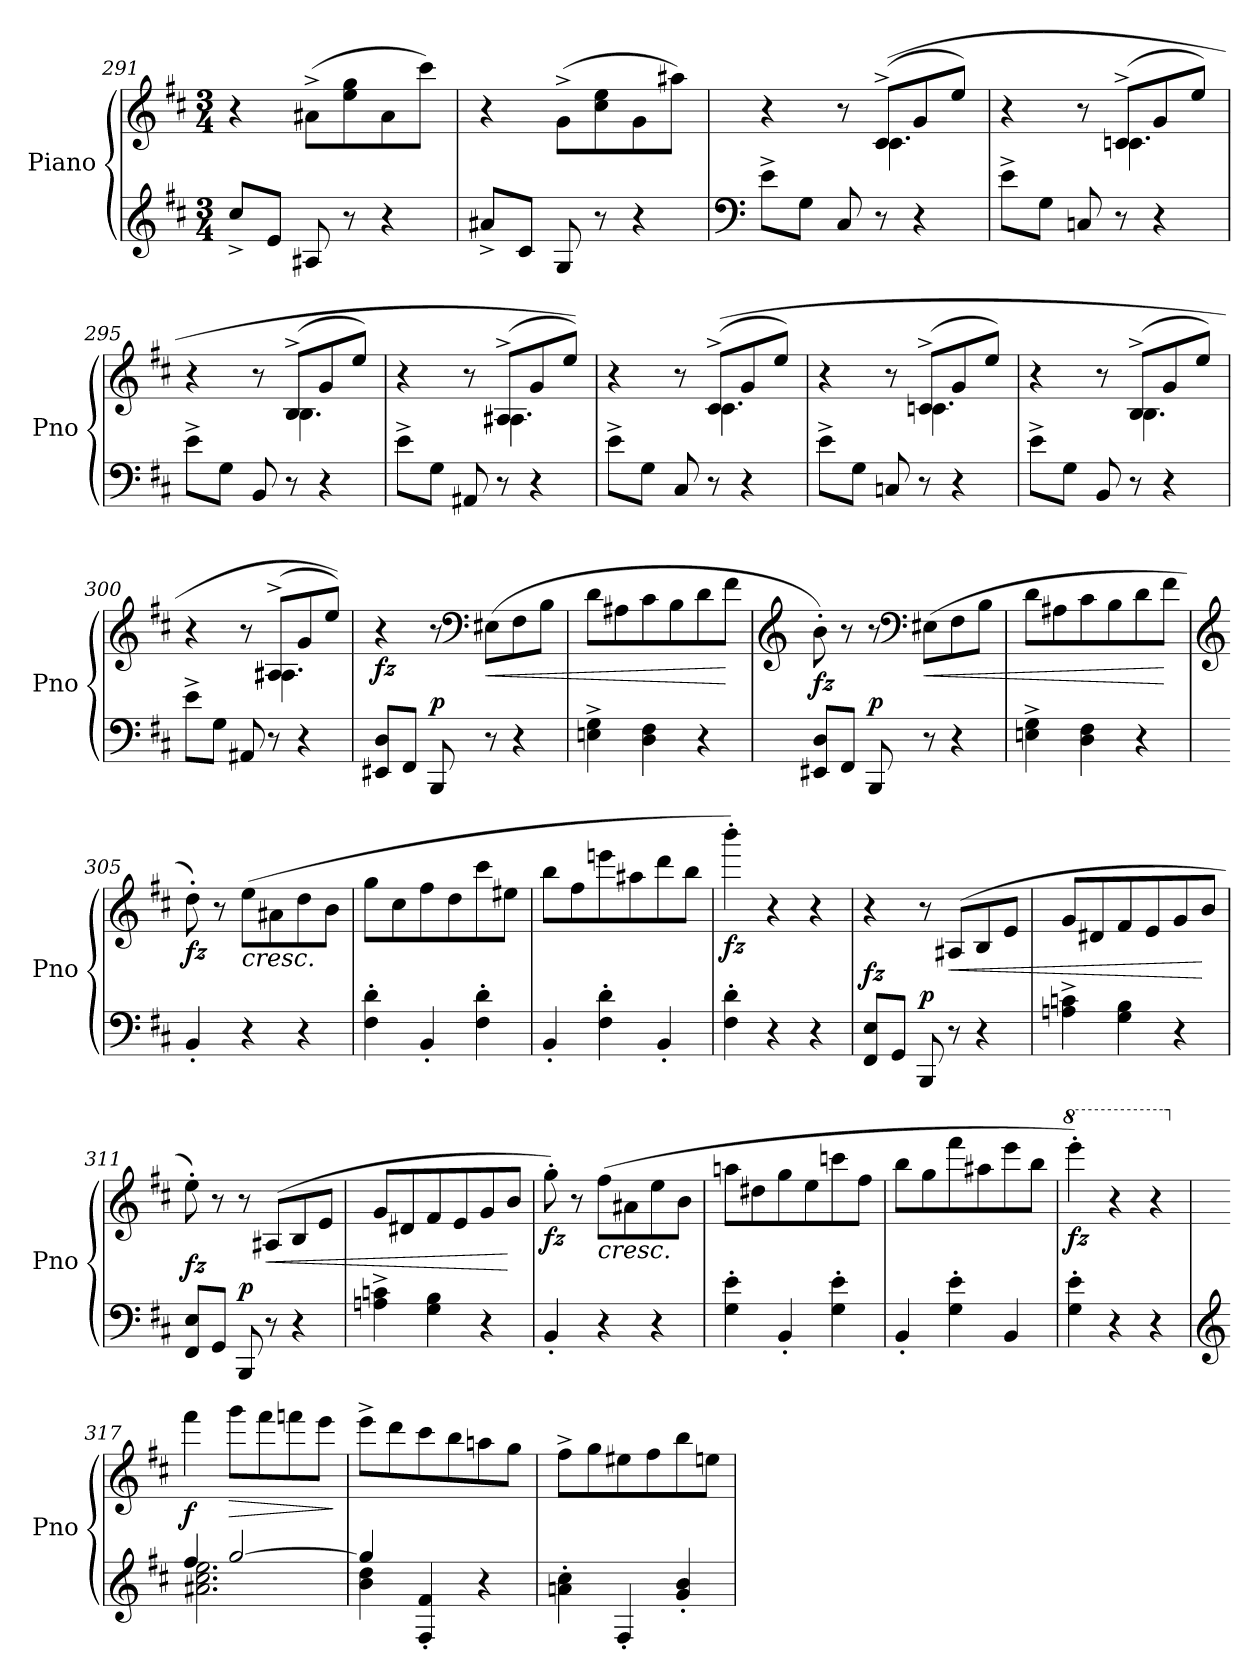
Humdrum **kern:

**kern	**kern	**dynam
*part1	*part1	*part1
*staff2	*staff1	*staff1/2
*I"Piano	*	*
*I'Pno	*	*
*clefG2	*clefG2	*
*k[f#c#]	*k[f#c#]	*
*M3/4	*M3/4	*
=291	=291	=291
8cc#^/L	4r	.
8e/J	.	.
8A#X/	(8a#X^\L	.
8r	8ee\ 8gg\	.
4r	8a#\	.
.	8ccc#\J)	.
=292	=292	=292
8a#X^/L	4r	.
8c#/J	.	.
8G/	(8g^\L	.
8r	8cc#\ 8ee\	.
4r	8g\	.
.	8aa#X\J)	.
=293	=293	=293
*clefF4	*	*
*	*^	*
8e^\L	4r	4.ryy	.
8G\J	.	.	.
8C#/	8r	.	.
8r	((8c#^/L	4.c#\	.
4r	8g/	.	.
.	8ee/J)	.	.
!!LO:LB:g=z	!!
=294	=294	=294	=294
8e^\L	4r	4.ryy	.
8G\J	.	.	.
8Cn/	8r	.	.
8r	(8cn^/L	4.c\	.
4r	8g/	.	.
.	8ee/J)	.	.
!!LO:PB:g=z	!!
=295	=295	=295	=295
8e^\L	4r	4.ryy	.
8G\J	.	.	.
8BB/	8r	.	.
8r	(8B^/L	4.B\	.
4r	8g/	.	.
.	8ee/J)	.	.
=296	=296	=296	=296
8e^\L	4r	4.ryy	.
8G\J	.	.	.
8AA#X/	8r	.	.
8r	(8A#X^/L	4.A#\	.
4r	8g/	.	.
.	8ee/J))	.	.
=297	=297	=297	=297
8e^\L	4r	4.ryy	.
8G\J	.	.	.
8C#/	8r	.	.
8r	((8c#^/L	4.c#\	.
4r	8g/	.	.
.	8ee/J)	.	.
=298	=298	=298	=298
8e^\L	4r	4.ryy	.
8G\J	.	.	.
8Cn/	8r	.	.
8r	(8cn^/L	4.c\	.
4r	8g/	.	.
.	8ee/J)	.	.
=299	=299	=299	=299
8e^\L	4r	4.ryy	.
8G\J	.	.	.
8BB/	8r	.	.
8r	(8B^/L	4.B\	.
4r	8g/	.	.
.	8ee/J)	.	.
!!LO:PB:g=z	!!
=300	=300	=300	=300
8e^\L	4r	4.ryy	.
8G\J	.	.	.
8AA#X/	8r	.	.
8r	(8A#X^/L	4.A#\	.
4r	8g/	.	.
.	8ee/J))	.	.
*	*v	*v	*
!!LO:LB:g=z
=301	=301	=301
!	!	!LO:DY:b
8EE#X/ 8D/L	4r	fz
8FF#/J	.	.
!	!	!LO:DY:a=2
8BBB/	8r	p
*	*clefF4	*
!	!	!LO:HP:b
8r	(8E#X\L	<
4r	8F#\	.
.	8B\J	.
=302	=302	=302
4En\^ 4G\^	8d\L	.
.	8A#X\	.
4D\ 4F#\	8c#\	.
.	8B\	.
4r	8d\	.
.	8f#\J	[
=303	=303	=303
*	*clefG2	*
!	!	!LO:DY:b
8EE#X/ 8D/L	8b'\)	fz
8FF#/J	8r	.
!	!	!LO:DY:a=2
8BBB/	8r	p
*	*clefF4	*
!	!	!LO:HP:b
8r	(8E#X\L	<
4r	8F#\	.
.	8B\J	.
=304	=304	=304
4En\^ 4G\^	8d\L	.
.	8A#X\	.
4D\ 4F#\	8c#\	.
.	8B\	.
4r	8d\	.
.	8f#\J	[
=305	=305	=305
*	*clefG2	*
!	!	!LO:DY:b
4BB'/	8dd'\)	fz
.	8r	.
!	!	!LO:HP:b
4r	(8ee\L	<
.	8a#X\	.
4r	8dd\	.
.	8b\J	.
!!LO:LB:g=z
=306	=306	=306
4F#\' 4d\'	8gg\L	.
.	8cc#\	.
4BB'/	8ff#\	.
!	!	!LO:DY:b
.	8dd\	other-dynamics
4F#\' 4d\'	8ccc#\	.
.	8ee#X\J	.
=307	=307	=307
4BB'/	8bb\L	.
.	8ff#\	.
4F#\' 4d\'	8eeen\	.
.	8aa#X\	.
4BB'/	8ddd\	.
.	8bb\J	[
=308	=308	=308
!	!	!LO:DY:b
4F#\' 4d\'	4bbb'\)	fz
4r	4r	.
4r	4r	.
=309	=309	=309
!	!	!LO:DY:a=2
8FF#/ 8E/L	4r	fz
8GG/J	.	.
!	!	!LO:DY:a=2
8BBB/	8r	p
!	!	!LO:HP:b
8r	(8A#X/L	<
4r	8B/	.
.	8e/J	.
=310	=310	=310
4An\^ 4cn\^	8g/L	.
.	8d#X/	.
4G\ 4B\	8f#/	.
.	8e/	.
4r	8g/	.
.	8b/J	[
=311	=311	=311
!	!	!LO:DY:a=2
8FF#/ 8E/L	8ee'\)	fz
8GG/J	8r	.
!	!	!LO:DY:a=2
8BBB/	8r	p
!	!	!LO:HP:b
8r	(8A#X/L	<
4r	8B/	.
.	8e/J	.
!!LO:LB:g=z
=312	=312	=312
4An\^ 4cn\^	8g/L	.
.	8d#X/	.
4G\ 4B\	8f#/	.
.	8e/	.
4r	8g/	.
.	8b/J	[
!!LO:LB:g=z
=313	=313	=313
!	!	!LO:DY:b
4BB'/	8gg'\)	fz
.	8r	.
!	!	!LO:HP:b
4r	(8ff#\L	<
.	8a#X\	.
4r	8ee\	.
.	8b\J	.
=314	=314	=314
4G\' 4e\'	8aan\L	.
.	8dd#X\	.
4BB'/	8gg\	.
!	!	!LO:DY:b
.	8ee\	other-dynamics
4G\' 4e\'	8cccn\	.
.	8ff#\J	.
=315	=315	=315
4BB'/	8bb\L	.
.	8gg\	.
4G\' 4e\'	8fff#\	.
.	8aa#X\	.
4BB/	8eee\	.
.	8bb\J	[
=316	=316	=316
*	*8va	*
!	!	!LO:DY:b
4G\' 4e\'	4eeee'\)	fz
4r	4r	.
4r	4r	.
=317	=317	=317
*clefG2	*	*
*^	*	*
*	*	*X8va	*
!	!	!	!LO:DY:a=2
4ff#/	2.a#X\ 2.cc#\ 2.ee\	4fff#\	f
!	!	!	!LO:HP:b
[2gg/	.	8ggg\L	>
.	.	8fff#\	.
.	.	8fffn\	.
.	.	8eee\J	.
*v	*v	*	*
.	.	]
=318	=318	=318
*^	*	*
4gg/]	4b\ 4dd\	8eee^\L	.
.	.	8ddd\	.
4F#/' 4f#/'	2ryy	8ccc#\	.
.	.	8bb\	.
4r	.	8aan\	.
.	.	8gg\J	.
*v	*v	*	*
!!LO:LB:g=z
=319	=319	=319
4an\' 4cc#\'	8ff#^\L	.
.	8gg\	.
4F#'/	8ee#X\	.
.	8ff#\	.
4g/' 4b/'	8bb\	.
.	8een\J	.
=	=	=
*-	*-	*-
